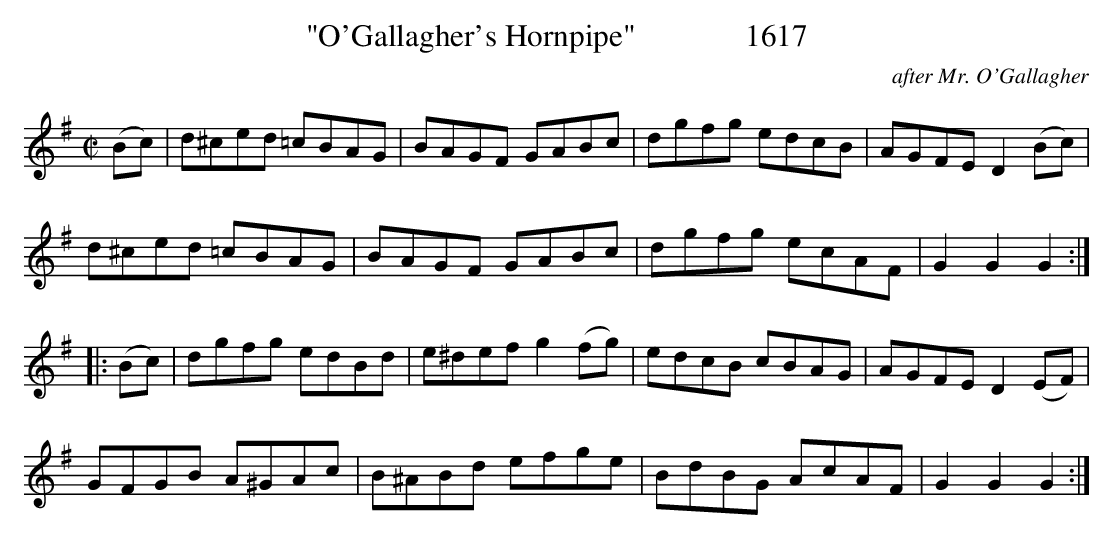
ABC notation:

X:1
T:"O'Gallagher's Hornpipe"              1617
C:after Mr. O'Gallagher
M:C|
L:1/8
K:G
(Bc)|d^ced =cBAG|BAGF GABc|dgfg edcB|AGFE D2(Bc)|
d^ced =cBAG|BAGF GABc|dgfg ecAF|G2G2G2:|
|:(Bc)|dgfg edBd|e^def g2(fg)|edcB cBAG|AGFE D2(EF)|
GFGB A^GAc|B^ABd efge|BdBG AcAF|G2G2G2:|
